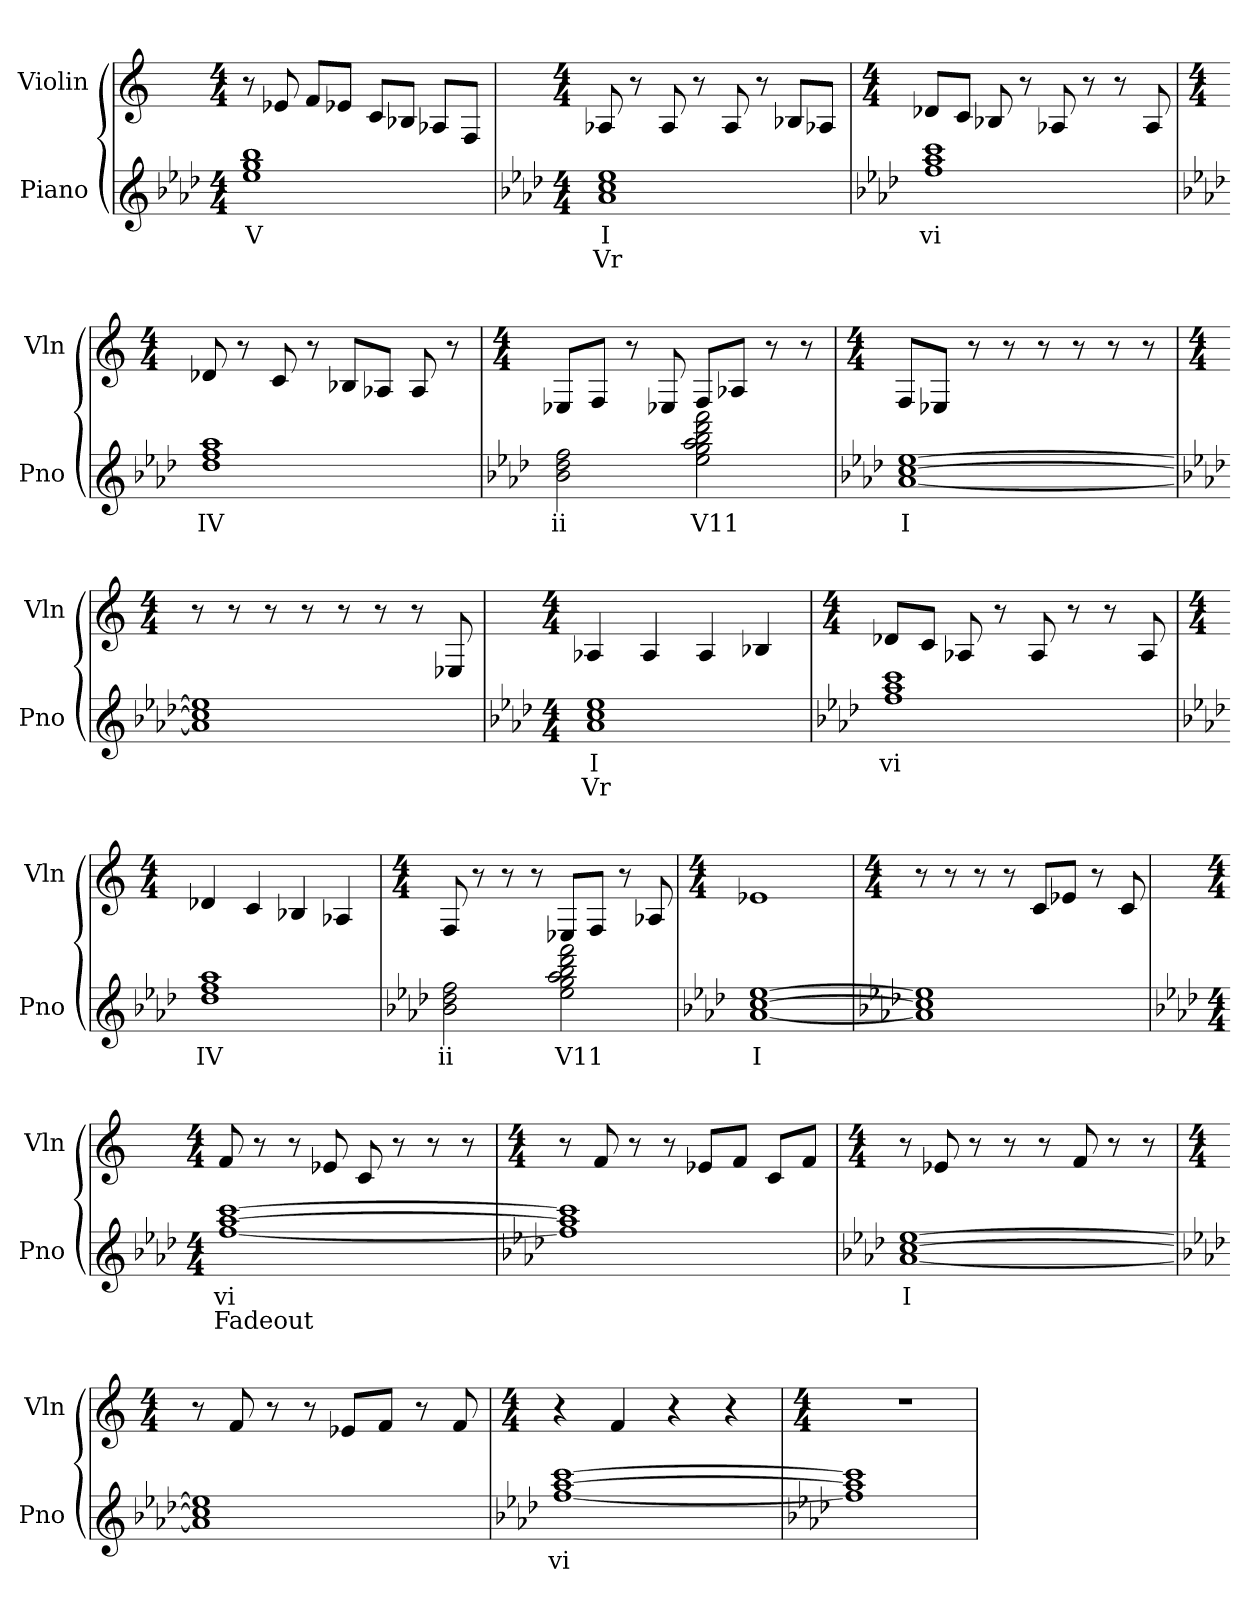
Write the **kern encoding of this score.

**kern	**text	**text	**kern
*part2	*part2	*part2	*part1
*staff2	*staff2	*staff2	*staff1
*I"Piano	*	*	*I"Violin
*I'Pno	*	*	*I'Vln
*k[b-e-a-d-]	*	*	*
*A-:	*	*	*
*M4/4	*	*	*M4/4
=	=	=	=
1ee- 1gg 1bb-	V	.	8r
.	.	.	8e-X
.	.	.	8fL
.	.	.	8e-XJ
.	.	.	8cL
.	.	.	8B-XJ
.	.	.	8A-XL
.	.	.	8FJ
=	=	=	=
*k[b-e-a-d-]	*	*	*
*A-:	*	*	*
*M4/4	*	*	*M4/4
1a- 1cc 1ee-	I	Vr	8A-X
.	.	.	8r
.	.	.	8A-
.	.	.	8r
.	.	.	8A-
.	.	.	8r
.	.	.	8B-XL
.	.	.	8A-XJ
=	=	=	=
*k[b-e-a-d-]	*	*	*
*A-:	*	*	*
*	*	*	*M4/4
1ff 1aa- 1ccc	vi	.	8d-XL
.	.	.	8cJ
.	.	.	8B-X
.	.	.	8r
.	.	.	8A-X
.	.	.	8r
.	.	.	8r
.	.	.	8A-
=	=	=	=
*k[b-e-a-d-]	*	*	*
*A-:	*	*	*
*	*	*	*M4/4
1dd- 1ff 1aa-	IV	.	8d-X
.	.	.	8r
.	.	.	8c
.	.	.	8r
.	.	.	8B-XL
.	.	.	8A-XJ
.	.	.	8A-
.	.	.	8r
=	=	=	=
*k[b-e-a-d-]	*	*	*
*A-:	*	*	*
*	*	*	*M4/4
2b- 2dd- 2ff	ii	.	8E-XL
.	.	.	8FJ
.	.	.	8r
.	.	.	8E-X
2ee- 2gg 2bb- 2ddd- 2fff 2aa-	V11	.	8FL
.	.	.	8A-XJ
.	.	.	8r
.	.	.	8r
=	=	=	=
*k[b-e-a-d-]	*	*	*
*A-:	*	*	*
*	*	*	*M4/4
[1a- [1cc [1ee-	I	.	8FL
.	.	.	8E-XJ
.	.	.	8r
.	.	.	8r
.	.	.	8r
.	.	.	8r
.	.	.	8r
.	.	.	8r
=	=	=	=
*k[b-e-a-d-]	*	*	*
*A-:	*	*	*
*	*	*	*M4/4
1a-] 1cc] 1ee-]	.	.	8r
.	.	.	8r
.	.	.	8r
.	.	.	8r
.	.	.	8r
.	.	.	8r
.	.	.	8r
.	.	.	8E-X
=	=	=	=
*k[b-e-a-d-]	*	*	*
*A-:	*	*	*
*M4/4	*	*	*M4/4
1a- 1cc 1ee-	I	Vr	4A-X
.	.	.	4A-
.	.	.	4A-
.	.	.	4B-X
=	=	=	=
*k[b-e-a-d-]	*	*	*
*A-:	*	*	*
*	*	*	*M4/4
1ff 1aa- 1ccc	vi	.	8d-XL
.	.	.	8cJ
.	.	.	8A-X
.	.	.	8r
.	.	.	8A-
.	.	.	8r
.	.	.	8r
.	.	.	8A-
=	=	=	=
*k[b-e-a-d-]	*	*	*
*A-:	*	*	*
*	*	*	*M4/4
1dd- 1ff 1aa-	IV	.	4d-X
.	.	.	4c
.	.	.	4B-X
.	.	.	4A-X
=	=	=	=
*k[b-e-a-d-]	*	*	*
*A-:	*	*	*
*	*	*	*M4/4
2b- 2dd- 2ff	ii	.	8F
.	.	.	8r
.	.	.	8r
.	.	.	8r
2ee- 2gg 2bb- 2ddd- 2fff 2aa-	V11	.	8E-XL
.	.	.	8FJ
.	.	.	8r
.	.	.	8A-X
=	=	=	=
*k[b-e-a-d-]	*	*	*
*A-:	*	*	*
*	*	*	*M4/4
[1a- [1cc [1ee-	I	.	1e-X
=	=	=	=
*k[b-e-a-d-]	*	*	*
*A-:	*	*	*
*	*	*	*M4/4
1a-] 1cc] 1ee-]	.	.	8r
.	.	.	8r
.	.	.	8r
.	.	.	8r
.	.	.	8cL
.	.	.	8e-XJ
.	.	.	8r
.	.	.	8c
=	=	=	=
*k[b-e-a-d-]	*	*	*
*A-:	*	*	*
*M4/4	*	*	*M4/4
[1ff [1aa- [1ccc	vi	Fadeout	8f
.	.	.	8r
.	.	.	8r
.	.	.	8e-X
.	.	.	8c
.	.	.	8r
.	.	.	8r
.	.	.	8r
=	=	=	=
*k[b-e-a-d-]	*	*	*
*A-:	*	*	*
*	*	*	*M4/4
1ff] 1aa-] 1ccc]	.	.	8r
.	.	.	8f
.	.	.	8r
.	.	.	8r
.	.	.	8e-XL
.	.	.	8fJ
.	.	.	8cL
.	.	.	8fJ
=	=	=	=
*k[b-e-a-d-]	*	*	*
*A-:	*	*	*
*	*	*	*M4/4
[1a- [1cc [1ee-	I	.	8r
.	.	.	8e-X
.	.	.	8r
.	.	.	8r
.	.	.	8r
.	.	.	8f
.	.	.	8r
.	.	.	8r
=	=	=	=
*k[b-e-a-d-]	*	*	*
*A-:	*	*	*
*	*	*	*M4/4
1a-] 1cc] 1ee-]	.	.	8r
.	.	.	8f
.	.	.	8r
.	.	.	8r
.	.	.	8e-XL
.	.	.	8fJ
.	.	.	8r
.	.	.	8f
=	=	=	=
*k[b-e-a-d-]	*	*	*
*A-:	*	*	*
*	*	*	*M4/4
[1ff [1aa- [1ccc	vi	.	4r
.	.	.	4f
.	.	.	4r
.	.	.	4r
=	=	=	=
*k[b-e-a-d-]	*	*	*
*A-:	*	*	*
*	*	*	*M4/4
1ff] 1aa-] 1ccc]	.	.	1r
=	=	=	=
*-	*-	*-	*-
